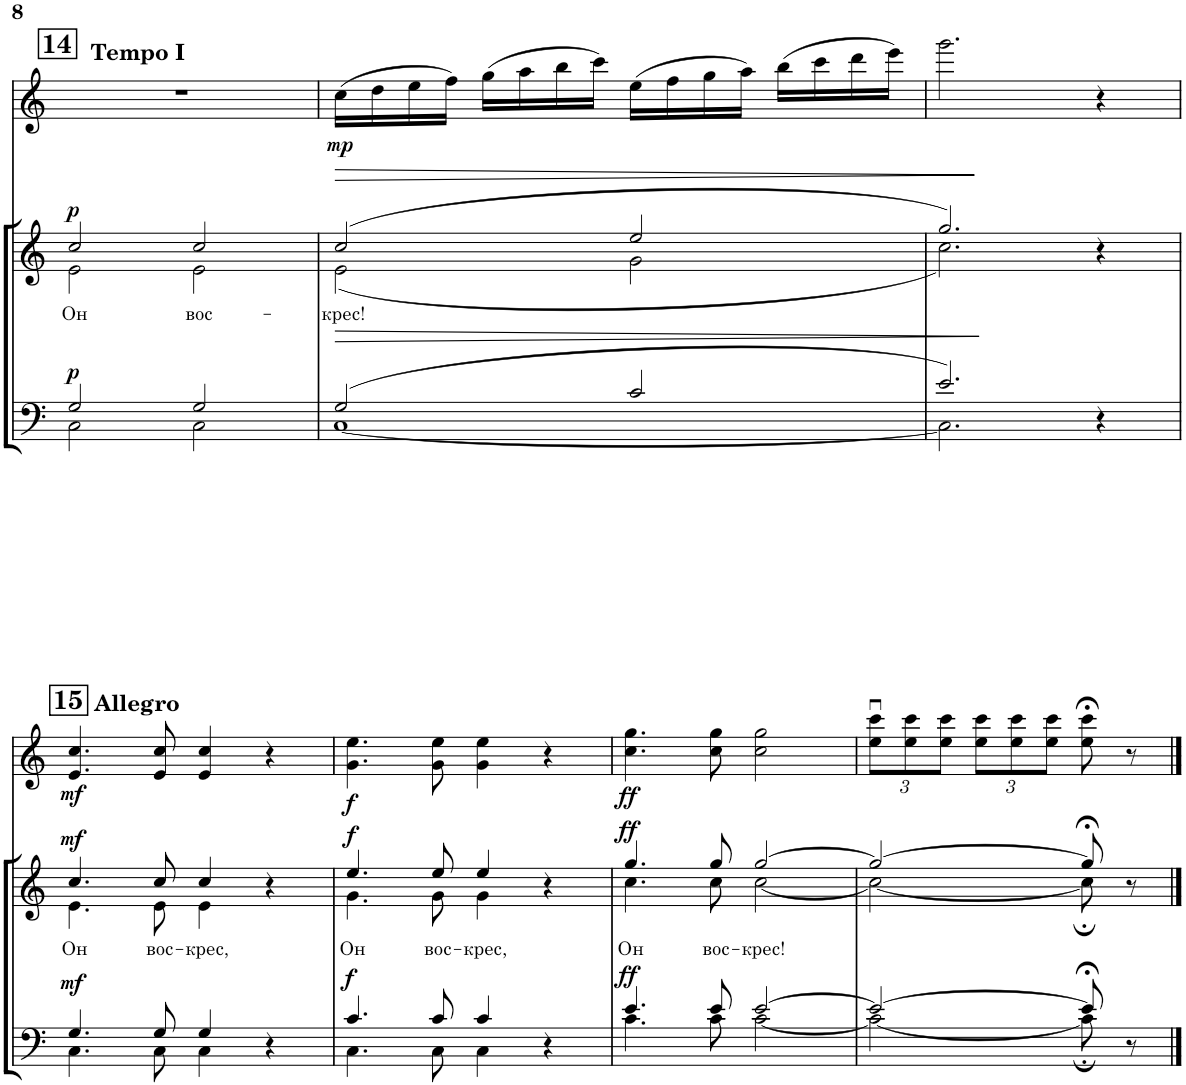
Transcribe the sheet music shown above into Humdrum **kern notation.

**kern	**dynam	**kern	**text	**dynam	**kern	**dynam
*part3	*part3	*part2	*part2	*part2	*part1	*part1
*staff3	*staff3	*staff2	*staff2	*staff2	*staff1	*staff1
*I"T. B.	*	*I"S. A.	*	*	*I"Violin	*
*	*	*	*	*	*I'Vln	*
!!LO:PB:g=z
*clefF4	*	*clefG2	*	*	*clefG2	*
*k[]	*	*k[]	*	*	*k[]	*
*M4/4	*	*M4/4	*	*	*M4/4	*
!!LO:REH:place=s1:a:B:cj:fs=14:t=14
=162	=162	=162	=162	=162	=162	=162
*^	*	*	*	*	*	*
!	!	!	!	!	!	!LO:TX:a:B:t=Tempo I	!
!	!	!LO:DY:a	!	!LO:LY:b	!LO:DY:a	!	!
*	*	*	*^	*	*	*	*
2G/	2C\	p	2cc/	2e\	Он	p	1r	.
!	!	!	!	!	!LO:LY:b	!	!	!
2G/	2C\	.	2cc/	2e\	вос-	.	.	.
=163	=163	=163	=163	=163	=163	=163	=163	=163
!	!	!LO:HP:b	!	!	!LO:LY:b	!LO:HP:b	!	!LO:DY:b
(>2G/	[1C	>	(>2cc/	(<2e\	-крес!	>	(>16cc\LL	mp
.	.	.	.	.	.	.	16dd\	.
.	.	.	.	.	.	.	16ee\	.
.	.	.	.	.	.	.	16ff\JJ)	.
.	.	.	.	.	.	.	(>16gg\LL	.
.	.	.	.	.	.	.	16aa\	.
.	.	.	.	.	.	.	16bb\	.
.	.	.	.	.	.	.	16ccc\JJ)	.
2c/	.	.	2ee/	2g\	.	.	(>16ee\LL	.
.	.	.	.	.	.	.	16ff\	.
.	.	.	.	.	.	.	16gg\	.
.	.	.	.	.	.	.	16aa\JJ)	.
.	.	.	.	.	.	.	(>16bb\LL	.
.	.	.	.	.	.	.	16ccc\	.
.	.	.	.	.	.	.	16ddd\	.
.	.	.	.	.	.	.	16eee\JJ)	.
=164	=164	=164	=164	=164	=164	=164	=164	=164
2.e/)	2.C\]	.	2.gg/)	2.cc\)	.	.	2.ggg\	.
4r	4ryy	]	4r	4ryy	.	]	4r	.
!!LO:LB:g=z
=165	=165	=165	=165	=165	=165	=165	=165	=165
!!LO:REH:place=s1:a:B:cj:fs=14:t=15
!	!	!	!	!	!	!	!LO:TX:a:B:t=Allegro	!
!	!	!LO:DY:a	!	!	!LO:LY:b	!LO:DY:a	!	!LO:DY:b
4.G/	4.C\	mf	4.cc/	4.e\	Он	mf	4.e/ 4.cc/	mf
!	!	!	!	!	!LO:LY:b	!	!	!
8G/	8C\	.	8cc/	8e\	вос-	.	8e/ 8cc/	.
!	!	!	!	!	!LO:LY:b	!	!	!
4G/	4C\	.	4cc/	4e\	-крес,	.	4e/ 4cc/	.
4r	4ryy	.	4r	4ryy	.	.	4r	.
=166	=166	=166	=166	=166	=166	=166	=166	=166
!	!	!LO:DY:a	!	!	!LO:LY:b	!LO:DY:a	!	!LO:DY:b
4.c/	4.C\	f	4.ee/	4.g\	Он	f	4.g\ 4.ee\	f
!	!	!	!	!	!LO:LY:b	!	!	!
8c/	8C\	.	8ee/	8g\	вос-	.	8g\ 8ee\	.
!	!	!	!	!	!LO:LY:b	!	!	!
4c/	4C\	.	4ee/	4g\	-крес,	.	4g\ 4ee\	.
4r	4ryy	.	4r	4ryy	.	.	4r	.
=167	=167	=167	=167	=167	=167	=167	=167	=167
!	!	!LO:DY:a	!	!	!LO:LY:b	!LO:DY:a	!	!LO:DY:b
4.e/	4.c\	ff	4.gg/	4.cc\	Он	ff	4.cc\ 4.gg\	ff
!	!	!	!	!	!LO:LY:b	!	!	!
8e/	8c\	.	8gg/	8cc\	вос-	.	8cc\ 8gg\	.
!	!	!	!	!	!LO:LY:b	!	!	!
[2e/	[2c\	.	[2gg/	[2cc\	-крес!	.	2cc\ 2gg\	.
=168	=168	=168	=168	=168	=168	=168	=168	=168
*	*	*	*	*	*	*	*Xbrackettup	*
2e/_	2c\_	.	2gg/_	2cc\_	.	.	12ee\u 12ccc\uL	.
.	.	.	.	.	.	.	12ee\ 12ccc\	.
.	.	.	.	.	.	.	12ee\ 12ccc\J	.
.	.	.	.	.	.	.	12ee\ 12ccc\L	.
.	.	.	.	.	.	.	12ee\ 12ccc\	.
.	.	.	.	.	.	.	12ee\ 12ccc\J	.
8e;</]	8c\]	.	8gg;</]	8cc\]	.	.	8ee\;< 8ccc\;<	.
8r	8ryy	.	8r	8ryy	.	.	8r	.
*v	*v	*	*	*	*	*	*	*
*	*	*v	*v	*	*	*	*
==	==	==	==	==	==	==
*-	*-	*-	*-	*-	*-	*-
